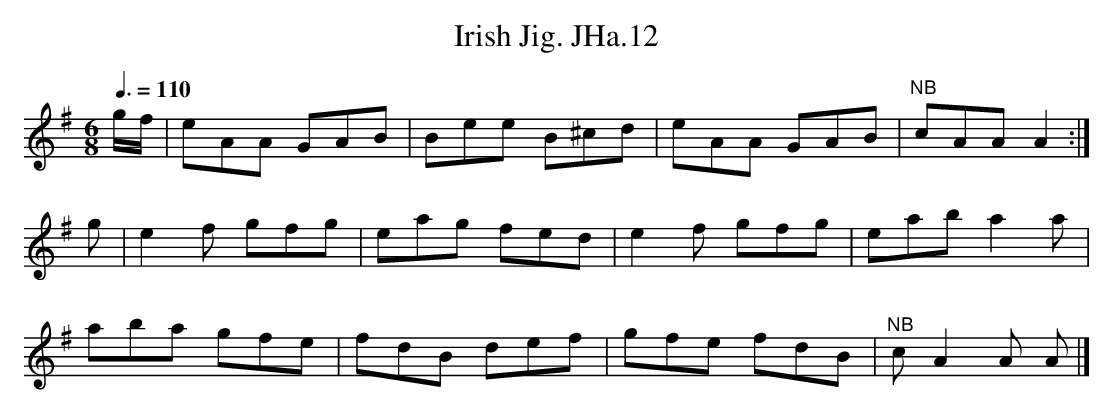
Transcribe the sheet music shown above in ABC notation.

X:1
T:Irish Jig. JHa.12
M:6/8
Q:3/8=110
L:1/8
K:Ador
g/f/ | eAA GAB | Bee B^cd | eAA GAB | "^NB"cAA A2 :|
g |e2f gfg | eag fed | e2f gfg | eab a2a |
aba gfe | fdB def | gfe fdB | "^NB"cA2A A |]
